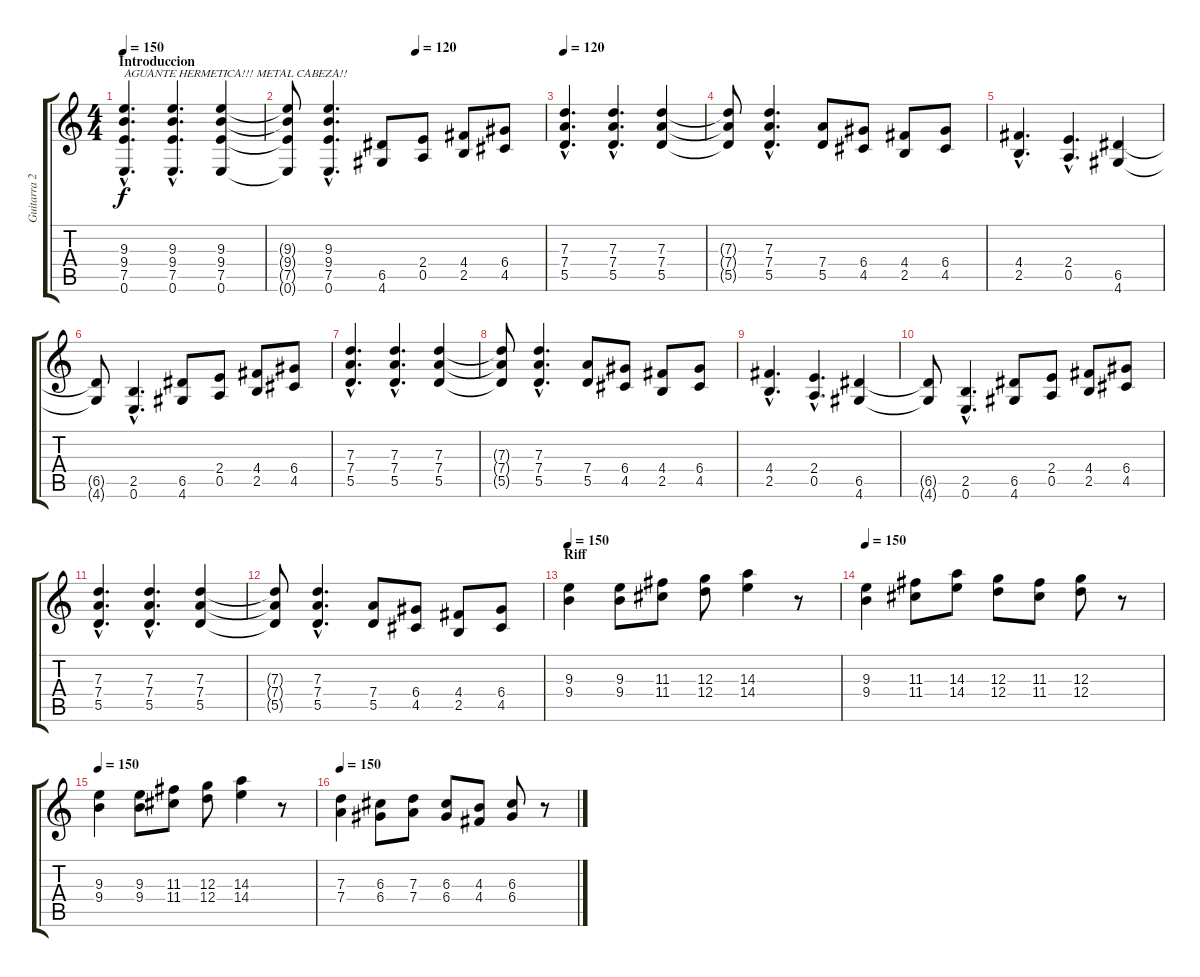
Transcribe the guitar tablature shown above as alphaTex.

\track ("Guitarra 2" "Guitarra 2") {instrument overdrivenguitar}
\staff {score tabs}
\tuning (E4 B3 G3 D3 A2 E2) {hide}
\ts (4 4)
\section ("" "Introduccion")
\tempo 150
\tempo 120
\tempo 150
\clef g2
\ks c
(9.3{hac} 9.4{hac} 7.5{hac} 0.6{hac}).4{d txt "AGUANTE HERMETICA!!! METAL CABEZA!!" dy f instrument overdrivenguitar} (9.3{hac} 9.4{hac} 7.5{hac} 0.6{hac}).4{d} (9.3 9.4 7.5 0.6).4 |
\tempo (120 0.5)
(9.3{t} 9.4{t} 7.5{t} 0.6{t}).8 (9.3{hac} 9.4{hac} 7.5{hac} 0.6{hac}).4{d} (6.5 4.6).8 (2.4 0.5).8 (4.4 2.5).8 (6.4 4.5).8 |
\tempo 120
(7.3{hac} 7.4{hac} 5.5{hac}).4{d} (7.3{hac} 7.4{hac} 5.5{hac}).4{d} (7.3 7.4 5.5).4 |
(7.3{t} 7.4{t} 5.5{t}).8 (7.3{hac} 7.4{hac} 5.5{hac}).4{d} (7.4 5.5).8 (6.4 4.5).8 (4.4 2.5).8 (6.4 4.5).8 |
(4.4{hac} 2.5{hac}).4{d} (2.4{hac} 0.5{hac}).4{d} (6.5 4.6).4 |
(6.5{t} 4.6{t}).8 (2.5{hac} 0.6{hac}).4{d} (6.5 4.6).8 (2.4 0.5).8 (4.4 2.5).8 (6.4 4.5).8 |
(7.3{hac} 7.4{hac} 5.5{hac}).4{d} (7.3{hac} 7.4{hac} 5.5{hac}).4{d} (7.3 7.4 5.5).4 |
(7.3{t} 7.4{t} 5.5{t}).8 (7.3{hac} 7.4{hac} 5.5{hac}).4{d} (7.4 5.5).8 (6.4 4.5).8 (4.4 2.5).8 (6.4 4.5).8 |
(4.4{hac} 2.5{hac}).4{d} (2.4{hac} 0.5{hac}).4{d} (6.5 4.6).4 |
(6.5{t} 4.6{t}).8 (2.5{hac} 0.6{hac}).4{d} (6.5 4.6).8 (2.4 0.5).8 (4.4 2.5).8 (6.4 4.5).8 |
(7.3{hac} 7.4{hac} 5.5{hac}).4{d} (7.3{hac} 7.4{hac} 5.5{hac}).4{d} (7.3 7.4 5.5).4 |
(7.3{t} 7.4{t} 5.5{t}).8 (7.3{hac} 7.4{hac} 5.5{hac}).4{d} (7.4 5.5).8 (6.4 4.5).8 (4.4 2.5).8 (6.4 4.5).8 |
\section ("" "Riff")
\tempo 150
(9.3 9.4).4{volume 16} (9.3 9.4).8 (11.3 11.4).8 (12.3 12.4).8 (14.3 14.4).4 r.8 |
\tempo 150
(9.3 9.4).4 (11.3 11.4).8 (14.3 14.4).8 (12.3 12.4).8 (11.3 11.4).8 (12.3 12.4).8 r.8 |
\tempo 150
(9.3 9.4).4 (9.3 9.4).8 (11.3 11.4).8 (12.3 12.4).8 (14.3 14.4).4 r.8 |
\tempo 150
(7.3 7.4).4 (6.3 6.4).8 (7.3 7.4).8 (6.3 6.4).8 (4.3 4.4).8 (6.3 6.4).8 r.8
